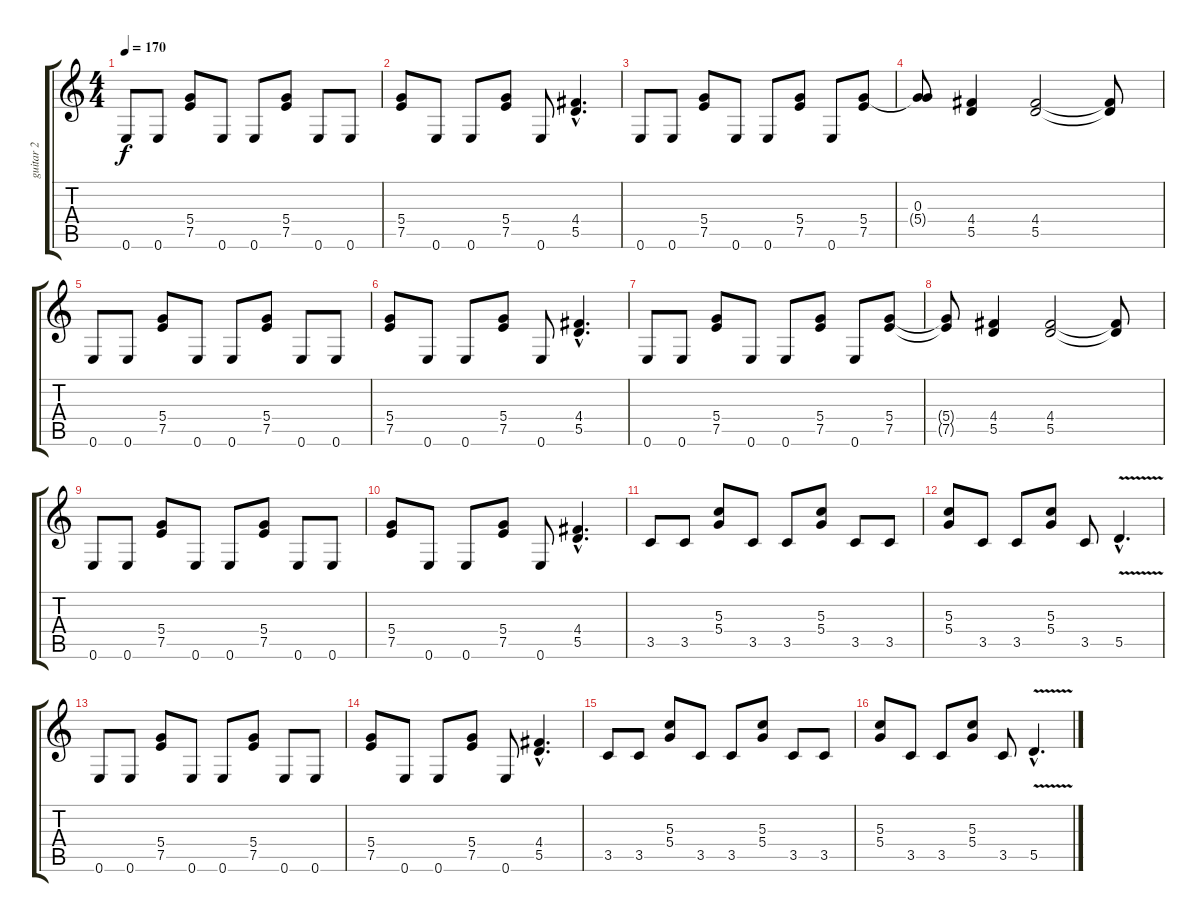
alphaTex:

\track ("guitar 2" "guitar 2") {instrument distortionguitar}
\staff {score tabs}
\tuning (E4 B3 G3 D3 A2 E2) {hide}
\ts (4 4)
\tempo 170
\clef g2
\ks c
0.6.8{dy f} 0.6.8 (5.4 7.5).8 0.6.8 0.6.8 (5.4 7.5).8 0.6.8 0.6.8 |
(5.4 7.5).8 0.6.8 0.6.8 (5.4 7.5).8 0.6.8 (4.4{hac} 5.5{hac}).4{d} |
0.6.8 0.6.8 (5.4 7.5).8 0.6.8 0.6.8 (5.4 7.5).8 0.6.8 (5.4 7.5).8 |
(0.3 5.4{t}).8 (4.4 5.5).4 (4.4 5.5).2 (4.4{t} 5.5{t}).8 |
0.6.8 0.6.8 (5.4 7.5).8 0.6.8 0.6.8 (5.4 7.5).8 0.6.8 0.6.8 |
(5.4 7.5).8 0.6.8 0.6.8 (5.4 7.5).8 0.6.8 (4.4{hac} 5.5{hac}).4{d} |
0.6.8 0.6.8 (5.4 7.5).8 0.6.8 0.6.8 (5.4 7.5).8 0.6.8 (5.4 7.5).8 |
(5.4{t} 7.5{t}).8 (4.4 5.5).4 (4.4 5.5).2 (4.4{t} 5.5{t}).8 |
0.6.8 0.6.8 (5.4 7.5).8 0.6.8 0.6.8 (5.4 7.5).8 0.6.8 0.6.8 |
(5.4 7.5).8 0.6.8 0.6.8 (5.4 7.5).8 0.6.8 (4.4{hac} 5.5{hac}).4{d} |
3.5.8 3.5.8 (5.3 5.4).8 3.5.8 3.5.8 (5.3 5.4).8 3.5.8 3.5.8 |
(5.3 5.4).8 3.5.8 3.5.8 (5.3 5.4).8 3.5.8 5.5{v hac}.4{d} |
0.6.8 0.6.8 (5.4 7.5).8 0.6.8 0.6.8 (5.4 7.5).8 0.6.8 0.6.8 |
(5.4 7.5).8 0.6.8 0.6.8 (5.4 7.5).8 0.6.8 (4.4{hac} 5.5{hac}).4{d} |
3.5.8 3.5.8 (5.3 5.4).8 3.5.8 3.5.8 (5.3 5.4).8 3.5.8 3.5.8 |
(5.3 5.4).8 3.5.8 3.5.8 (5.3 5.4).8 3.5.8 5.5{v hac}.4{d}
